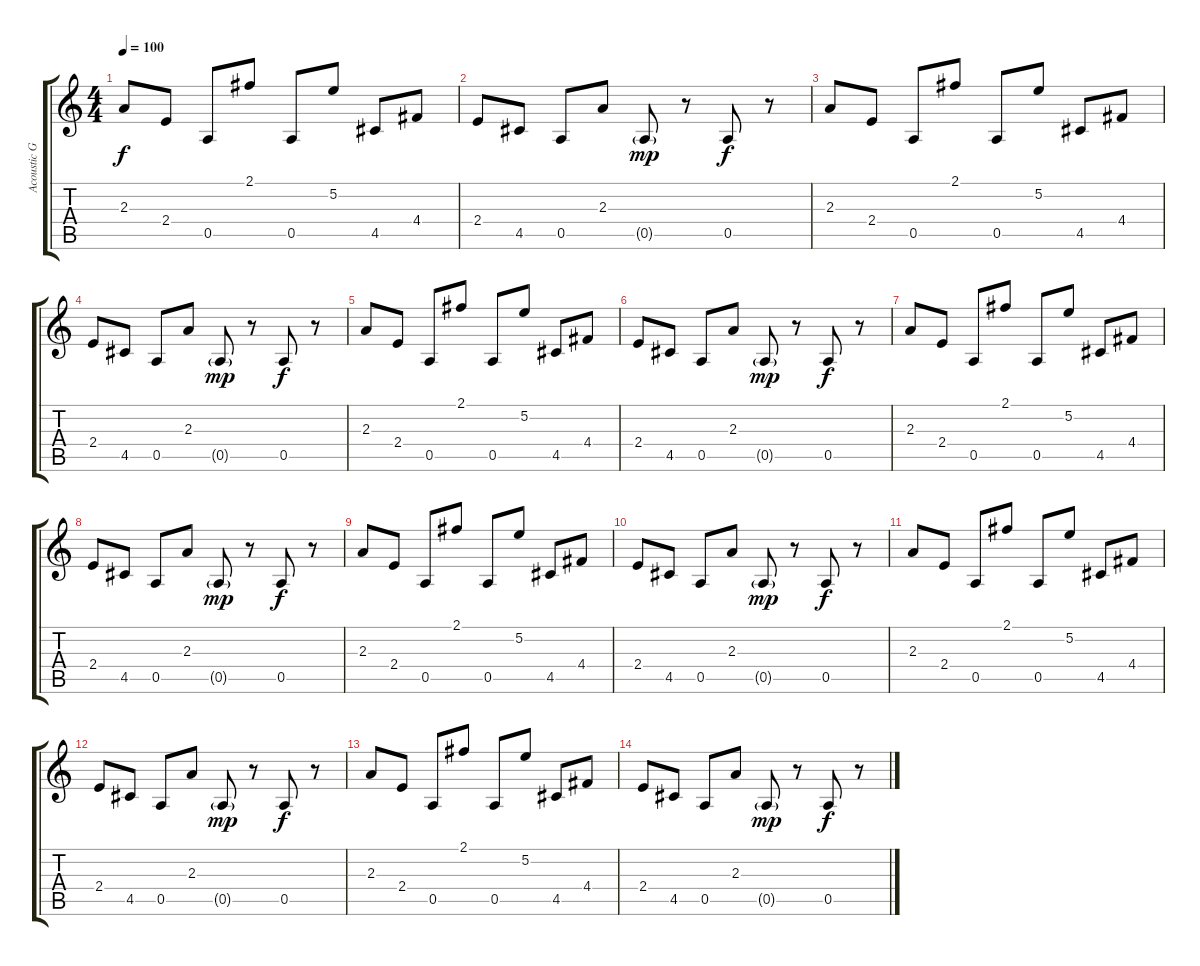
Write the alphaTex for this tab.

\track ("Acoustic Guitar/Synth" "Acoustic G") {instrument acousticguitarsteel}
\staff {score tabs}
\tuning (E4 B3 G3 D3 A2 E2) {hide}
\ts (4 4)
\tempo 100
\clef g2
\ks c
2.3.8{dy f volume 6 instrument woodblock} 2.4.8 0.5.8 2.1.8 0.5.8 5.2.8 4.5.8 4.4.8 |
2.4.8{volume 6 instrument woodblock} 4.5.8 0.5.8 2.3.8 0.5{g}.8{dy mp} r.8 0.5.8{dy f} r.8 |
2.3.8{volume 6 instrument woodblock} 2.4.8 0.5.8 2.1.8 0.5.8 5.2.8 4.5.8 4.4.8 |
2.4.8{volume 6 instrument woodblock} 4.5.8 0.5.8 2.3.8 0.5{g}.8{dy mp} r.8 0.5.8{dy f} r.8 |
2.3.8{volume 6 instrument woodblock} 2.4.8 0.5.8 2.1.8 0.5.8 5.2.8 4.5.8 4.4.8 |
2.4.8{volume 6 instrument woodblock} 4.5.8 0.5.8 2.3.8 0.5{g}.8{dy mp} r.8 0.5.8{dy f} r.8 |
2.3.8{volume 6 instrument woodblock} 2.4.8 0.5.8 2.1.8 0.5.8 5.2.8 4.5.8 4.4.8 |
2.4.8{volume 6 instrument woodblock} 4.5.8 0.5.8 2.3.8 0.5{g}.8{dy mp} r.8 0.5.8{dy f} r.8 |
2.3.8{volume 6 instrument woodblock} 2.4.8 0.5.8 2.1.8 0.5.8 5.2.8 4.5.8 4.4.8 |
2.4.8{volume 6 instrument woodblock} 4.5.8 0.5.8 2.3.8 0.5{g}.8{dy mp} r.8 0.5.8{dy f} r.8 |
2.3.8{volume 6 instrument woodblock} 2.4.8 0.5.8 2.1.8 0.5.8 5.2.8 4.5.8 4.4.8 |
2.4.8{volume 6 instrument woodblock} 4.5.8 0.5.8 2.3.8 0.5{g}.8{dy mp} r.8 0.5.8{dy f} r.8 |
2.3.8{volume 6 instrument woodblock} 2.4.8 0.5.8 2.1.8 0.5.8 5.2.8 4.5.8 4.4.8 |
2.4.8{volume 6 instrument woodblock} 4.5.8 0.5.8 2.3.8 0.5{g}.8{dy mp} r.8 0.5.8{dy f} r.8
